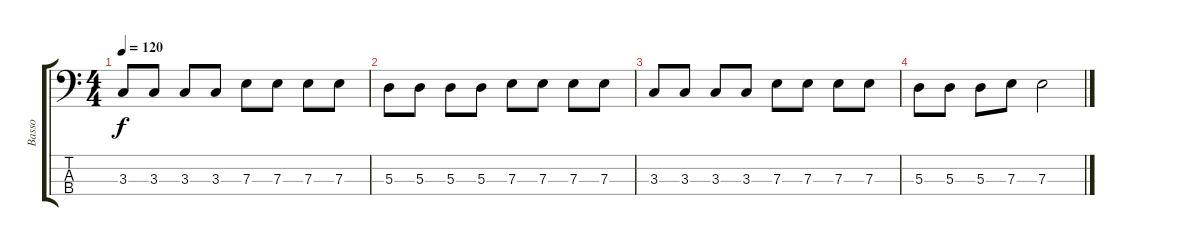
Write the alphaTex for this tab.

\track ("Basso" "Basso") {instrument electricbassfinger}
\staff {score tabs}
\tuning (G2 D2 A1 E1) {hide}
\ts (4 4)
\tempo 120
\clef f4
\ks c
3.3.8{dy f} 3.3.8 3.3.8 3.3.8 7.3.8 7.3.8 7.3.8 7.3.8 |
5.3.8 5.3.8 5.3.8 5.3.8 7.3.8 7.3.8 7.3.8 7.3.8 |
3.3.8 3.3.8 3.3.8 3.3.8 7.3.8 7.3.8 7.3.8 7.3.8 |
5.3.8 5.3.8 5.3.8 7.3.8 7.3.2
